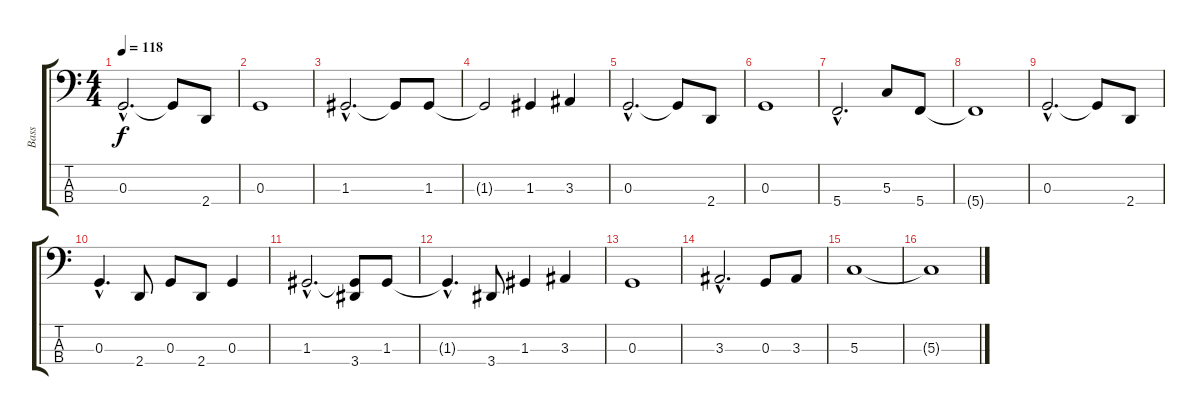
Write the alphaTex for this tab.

\track ("Bass" "Bass") {instrument electricbassfinger}
\staff {score tabs}
\tuning (F2 C2 G1 C1) {hide}
\ts (4 4)
\tempo 118
\clef f4
\ks c
0.3{hac}.2{d dy f} 0.3{t}.8 2.4.8 |
0.3.1 |
1.3{hac}.2{d} 1.3{t}.8 1.3.8 |
1.3{t}.2 1.3.4 3.3.4 |
0.3{hac}.2{d} 0.3{t}.8 2.4.8 |
0.3.1 |
5.4{hac}.2{d} 5.3.8 5.4.8 |
5.4{t}.1 |
0.3{hac}.2{d} 0.3{t}.8 2.4.8 |
0.3{hac}.4{d} 2.4.8 0.3.8 2.4.8 0.3.4 |
1.3{hac}.2{d} (1.3{t} 3.4).8 1.3.8 |
1.3{hac t}.4{d} 3.4.8 1.3.4 3.3.4 |
0.3.1 |
3.3{hac}.2{d} 0.3.8 3.3.8 |
5.3.1 |
5.3{t}.1
